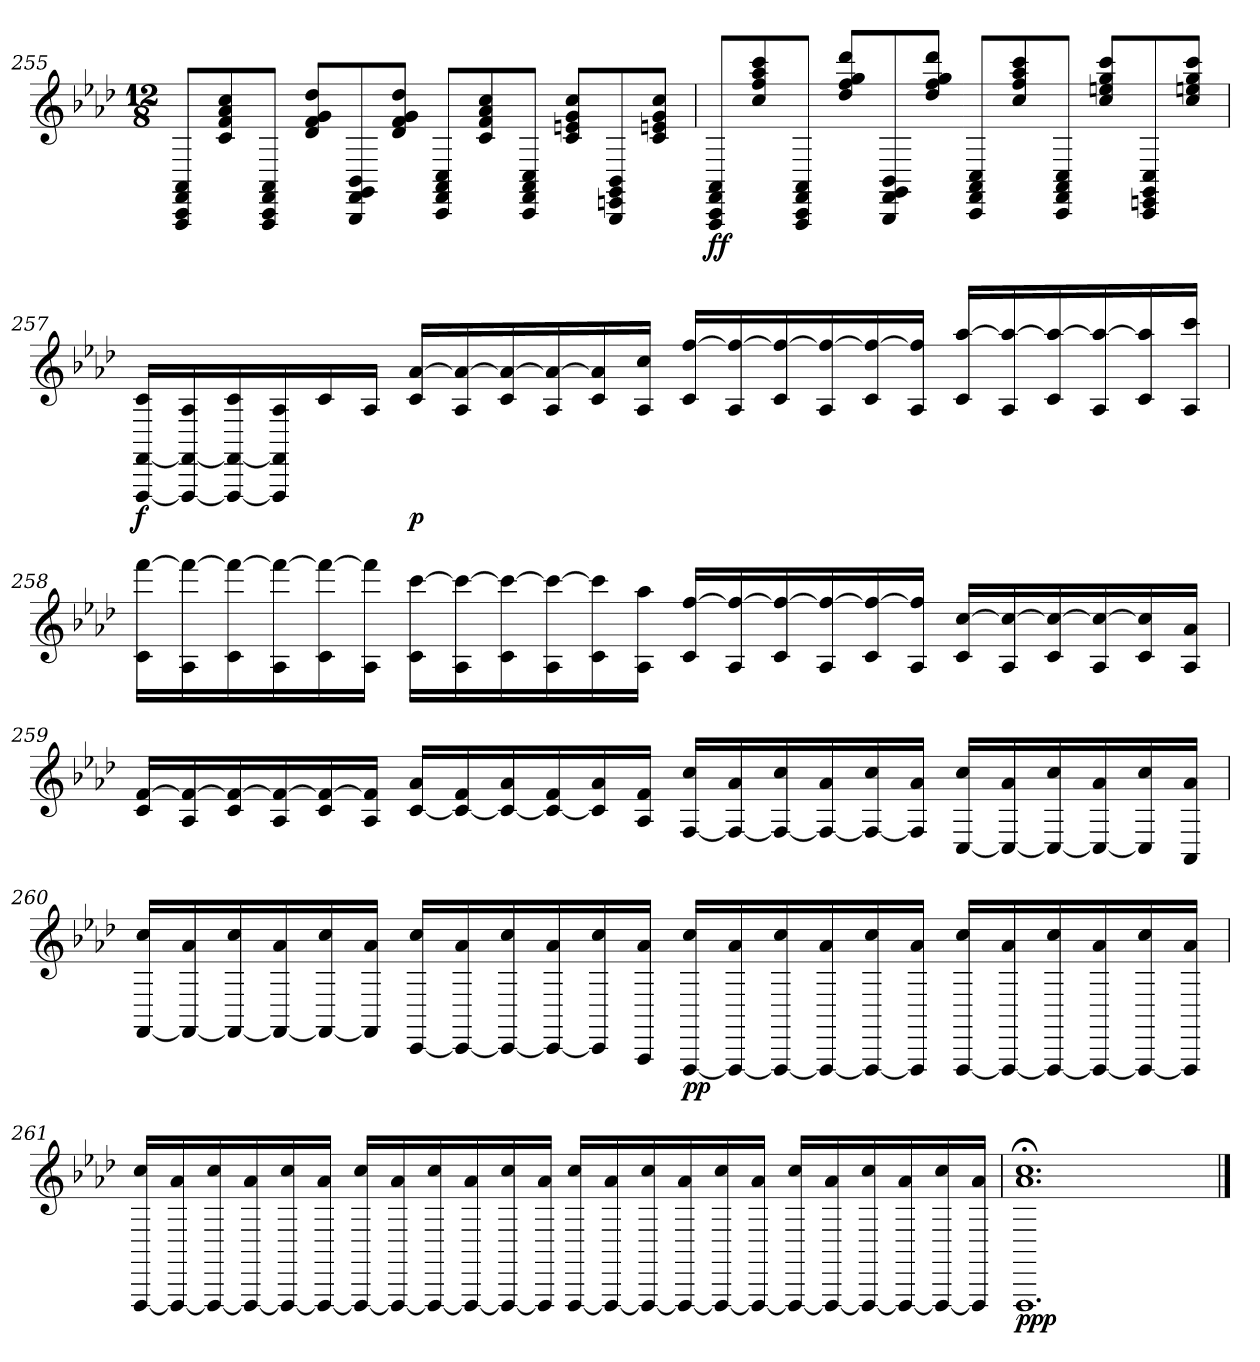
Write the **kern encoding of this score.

**kern	**dynam
*part1	*part1
*staff1	*staff1
*clefG2	*
*k[b-e-a-d-]	*
*A-:	*
*M12/8	*
=255	=255
8AAA- 8CC 8FF 8AA-L	.
8c 8f 8a- 8cc	.
8AAA- 8CC 8FF 8AA-J	.
8d- 8f 8g 8dd-L	.
8BBB- 8FF 8GG 8BB-	.
8d- 8f 8g 8dd-J	.
8CC 8FF 8AA- 8CL	.
8c 8f 8a- 8cc	.
8CC 8FF 8AA- 8CJ	.
8c 8en 8g 8ccL	.
8BBB- 8EEn 8GG 8BB-	.
8c 8en 8g 8ccJ	.
=256	=256
8AAA- 8CC 8FF 8AA-L	ff
8cc 8ff 8aa- 8ccc	.
8AAA- 8CC 8FF 8AA-J	.
8dd- 8ff 8gg 8ddd-L	.
8BBB- 8FF 8GG 8BB-	.
8dd- 8ff 8gg 8ddd-J	.
8CC 8FF 8AA- 8CL	.
8cc 8ff 8aa- 8ccc	.
8CC 8FF 8AA- 8CJ	.
8cc 8een 8gg 8cccL	.
8CC 8EEn 8GG 8C	.
8cc 8een 8gg 8cccJ	.
=257	=257
[16FFF [16FF 16cLL	f
16FFF_ 16FF_ 16A-	.
16FFF_ 16FF_ 16c	.
16FFF] 16FF] 16A-	.
16c	.
16A-JJ	.
16c [16a-LL	p
16A- 16a-_	.
16c 16a-_	.
16A- 16a-_	.
16c 16a-]	.
16A- 16ccJJ	.
16c [16ffLL	.
16A- 16ff_	.
16c 16ff_	.
16A- 16ff_	.
16c 16ff_	.
16A- 16ff]JJ	.
16c [16aa-LL	.
16A- 16aa-_	.
16c 16aa-_	.
16A- 16aa-_	.
16c 16aa-]	.
16A- 16cccJJ	.
=258	=258
16c [16fffLL	.
16A- 16fff_	.
16c 16fff_	.
16A- 16fff_	.
16c 16fff_	.
16A- 16fff]JJ	.
16c [16cccLL	.
16A- 16ccc_	.
16c 16ccc_	.
16A- 16ccc_	.
16c 16ccc]	.
16A- 16aa-JJ	.
16c [16ffLL	.
16A- 16ff_	.
16c 16ff_	.
16A- 16ff_	.
16c 16ff_	.
16A- 16ff]JJ	.
16c [16ccLL	.
16A- 16cc_	.
16c 16cc_	.
16A- 16cc_	.
16c 16cc]	.
16A- 16a-JJ	.
=259	=259
16c [16fLL	.
16A- 16f_	.
16c 16f_	.
16A- 16f_	.
16c 16f_	.
16A- 16f]JJ	.
[16c 16a-LL	.
16c_ 16f	.
16c_ 16a-	.
16c_ 16f	.
16c] 16a-	.
16A- 16fJJ	.
[16F 16ccLL	.
16F_ 16a-	.
16F_ 16cc	.
16F_ 16a-	.
16F_ 16cc	.
16F] 16a-JJ	.
[16C 16ccLL	.
16C_ 16a-	.
16C_ 16cc	.
16C_ 16a-	.
16C] 16cc	.
16AA- 16a-JJ	.
=260	=260
[16FF 16ccLL	.
16FF_ 16a-	.
16FF_ 16cc	.
16FF_ 16a-	.
16FF_ 16cc	.
16FF] 16a-JJ	.
[16CC 16ccLL	.
16CC_ 16a-	.
16CC_ 16cc	.
16CC_ 16a-	.
16CC] 16cc	.
16AAA- 16a-JJ	.
[16FFF 16ccLL	pp
16FFF_ 16a-	.
16FFF_ 16cc	.
16FFF_ 16a-	.
16FFF_ 16cc	.
16FFF] 16a-JJ	.
[16FFF 16ccLL	.
16FFF_ 16a-	.
16FFF_ 16cc	.
16FFF_ 16a-	.
16FFF_ 16cc	.
16FFF] 16a-JJ	.
=261	=261
[16FFF 16ccLL	.
16FFF_ 16a-	.
16FFF_ 16cc	.
16FFF_ 16a-	.
16FFF_ 16cc	.
16FFF_ 16a-JJ	.
16FFF_ 16ccLL	.
16FFF_ 16a-	.
16FFF_ 16cc	.
16FFF_ 16a-	.
16FFF_ 16cc	.
16FFF] 16a-JJ	.
[16FFF 16ccLL	.
16FFF_ 16a-	.
16FFF_ 16cc	.
16FFF_ 16a-	.
16FFF_ 16cc	.
16FFF_ 16a-JJ	.
16FFF_ 16ccLL	.
16FFF_ 16a-	.
16FFF_ 16cc	.
16FFF_ 16a-	.
16FFF_ 16cc	.
16FFF] 16a-JJ	.
=262	=262
1.FFF;< 1.a-;< 1.cc;<	ppp
==	==
*-	*-
